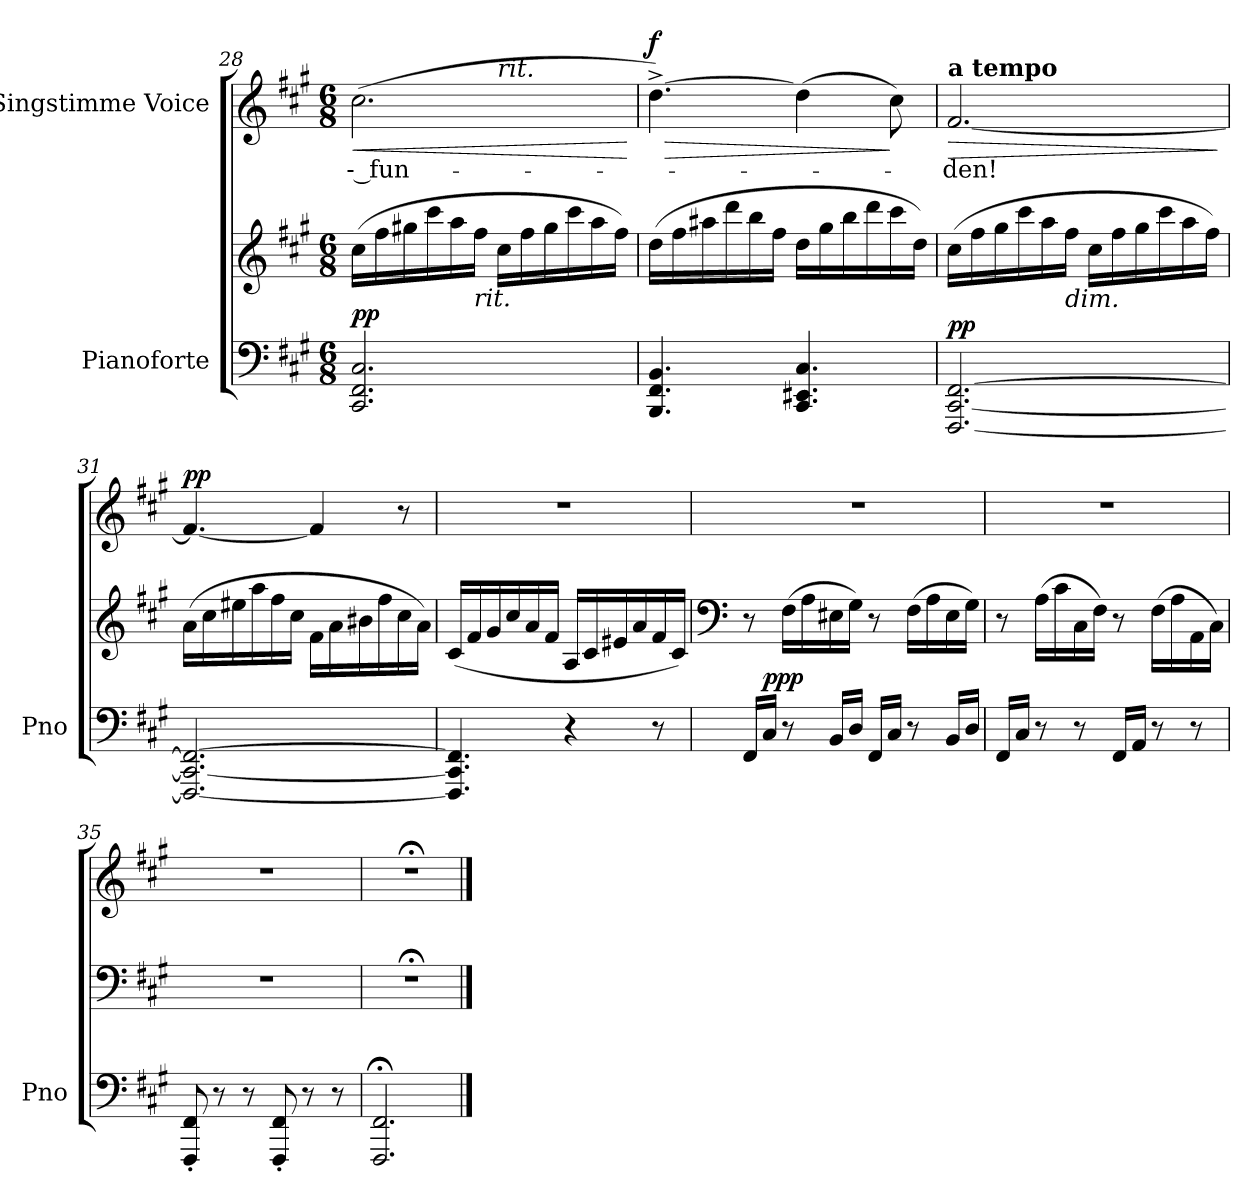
**kern	**kern	**dynam	**kern	**text	**dynam
*part2	*part2	*part2	*part1	*part1	*part1
*staff3	*staff2	*staff2/3	*staff1	*staff1	*staff1
*I"Pianoforte	*	*	*I"Singstimme Voice	*	*
*I'Pno	*	*	*	*	*
!!LO:LB:g=z
*clefF4	*clefG2	*	*clefG2	*	*
*k[f#c#g#]	*k[f#c#g#]	*	*k[f#c#g#]	*	*
*M6/8	*M6/8	*	*M6/8	*	*
*MM70	*MM70	*	*MM70	*	*
=28	=28	=28	=28	=28	=28
!	!	!LO:DY:a=2	!	!LO:LY:b	!LO:HP:b
*	*	*	*^	*	*
2.CC#/ 2.FF#/ 2.C#/	(>16cc#\LL	pp	(>2.cc#\	4ryy	-- fun-	<
.	16ff#\	.	.	.	.	.
.	16gg#X\	.	.	.	.	.
.	16ccc#\	.	.	.	.	.
.	16aa\	.	.	8ryy	.	.
!	!LO:TX:b:i:t=rit.	!	!	!	!	!
.	16ff#\JJ	.	.	.	.	.
*	*	*	*MM66	*	*	*
!	!	!	!	!LO:TX:a:i:t=rit.	!	!
.	16cc#\LL	.	.	8ryy	.	.
.	16ff#\	.	.	.	.	.
.	16gg#\	.	.	4ryy	.	.
.	16ccc#\	.	.	.	.	.
.	16aa\	.	.	.	.	.
.	16ff#\JJ)	.	.	.	.	.
*	*	*	*v	*v	*	*
.	.	.	.	.	[
=29	=29	=29	=29	=29	=29
*	*	*	*MM64	*	*
!	!	!	!	!	!LO:HP:b
!	!	!	!	!	!LO:DY:n=1:a
4.BBB/ 4.FF#/ 4.BB/	(>16dd\LL	.	[4.dd^\)	.	> f
.	16ff#\	.	.	.	.
.	16aa#X\	.	.	.	.
.	16ddd\	.	.	.	.
.	16bb\	.	.	.	.
.	16ff#\JJ	.	.	.	.
4.CC#/ 4.EE#X/ 4.C#/	16dd\LL	.	(>4dd\]	.	.
.	16gg#\	.	.	.	.
.	16bb\	.	.	.	.
.	16ddd\	.	.	.	.
.	16ccc#\	.	8cc#\)	.	]
.	16dd\JJ)	.	.	.	.
=30	=30	=30	=30	=30	=30
!	!	!	!LO:TX:a:B:t=a tempo	!	!
!	!	!LO:DY:a=2	!	!LO:LY:b	!LO:HP:b
[2.FFF#/ [2.CC#/ [2.FF#/	(>16cc#\LL	pp	[2.f#/	-den!	>
.	16ff#\	.	.	.	.
.	16gg#\	.	.	.	.
.	16ccc#\	.	.	.	.
.	16aa\	.	.	.	.
!	!LO:TX:b:i:t=dim.	!	!	!	!
.	16ff#\JJ	.	.	.	.
.	16cc#\LL	.	.	.	.
.	16ff#\	.	.	.	.
.	16gg#\	.	.	.	.
.	16ccc#\	.	.	.	.
.	16aa\	.	.	.	.
.	16ff#\JJ)	.	.	.	.
.	.	.	.	.	]
=31	=31	=31	=31	=31	=31
!	!	!	!	!	!LO:DY:a
2.FFF#/_ 2.CC#/_ 2.FF#/_	(>16a\LL	.	4.f#/_	.	pp
.	16cc#\	.	.	.	.
.	16ee#X\	.	.	.	.
.	16aa\	.	.	.	.
.	16ff#\	.	.	.	.
.	16cc#\JJ	.	.	.	.
.	16f#\LL	.	4f#/]	.	.
.	16a\	.	.	.	.
.	16b#X\	.	.	.	.
.	16ff#\	.	.	.	.
.	16cc#\	.	8r	.	.
.	16a\JJ)	.	.	.	.
!!LO:LB:g=z
=32	=32	=32	=32	=32	=32
4.FFF#/] 4.CC#/] 4.FF#/]	(<16c#/LL	.	2.r	.	.
.	16f#/	.	.	.	.
.	16g#/	.	.	.	.
.	16cc#/	.	.	.	.
.	16a/	.	.	.	.
.	16f#/JJ	.	.	.	.
4r	16A/LL	.	.	.	.
.	16c#/	.	.	.	.
.	16e#X/	.	.	.	.
.	16a/	.	.	.	.
8r	16f#/	.	.	.	.
.	16c#/JJ)	.	.	.	.
=33	=33	=33	=33	=33	=33
*	*clefF4	*	*	*	*
16FF#/LL	8r	.	2.r	.	.
!	!	!LO:DY:a=2	!	!	!
16C#/JJ	.	ppp	.	.	.
8r	(>16F#\LL	.	.	.	.
.	16A\	.	.	.	.
16BB/LL	16E#X\	.	.	.	.
16D/JJ	16G#\JJ)	.	.	.	.
16FF#/LL	8r	.	.	.	.
16C#/JJ	.	.	.	.	.
8r	(>16F#\LL	.	.	.	.
.	16A\	.	.	.	.
16BB/LL	16E#\	.	.	.	.
16D/JJ	16G#\JJ)	.	.	.	.
=34	=34	=34	=34	=34	=34
16FF#/LL	8r	.	2.r	.	.
16C#/JJ	.	.	.	.	.
8r	(>16A\LL	.	.	.	.
.	16c#\	.	.	.	.
8r	16C#\	.	.	.	.
.	16F#\JJ)	.	.	.	.
16FF#/LL	8r	.	.	.	.
16AA/JJ	.	.	.	.	.
8r	(>16F#\LL	.	.	.	.
.	16A\	.	.	.	.
8r	16AA\	.	.	.	.
.	16C#\JJ)	.	.	.	.
=35	=35	=35	=35	=35	=35
8FFF#/' 8FF#/'	2.r	.	2.r	.	.
8r	.	.	.	.	.
8r	.	.	.	.	.
8FFF#/' 8FF#/'	.	.	.	.	.
8r	.	.	.	.	.
8r	.	.	.	.	.
=36	=36	=36	=36	=36	=36
2.FFF#/;< 2.FF#/;<	2.r;<	.	2.r;<	.	.
==	==	==	==	==	==
*-	*-	*-	*-	*-	*-
